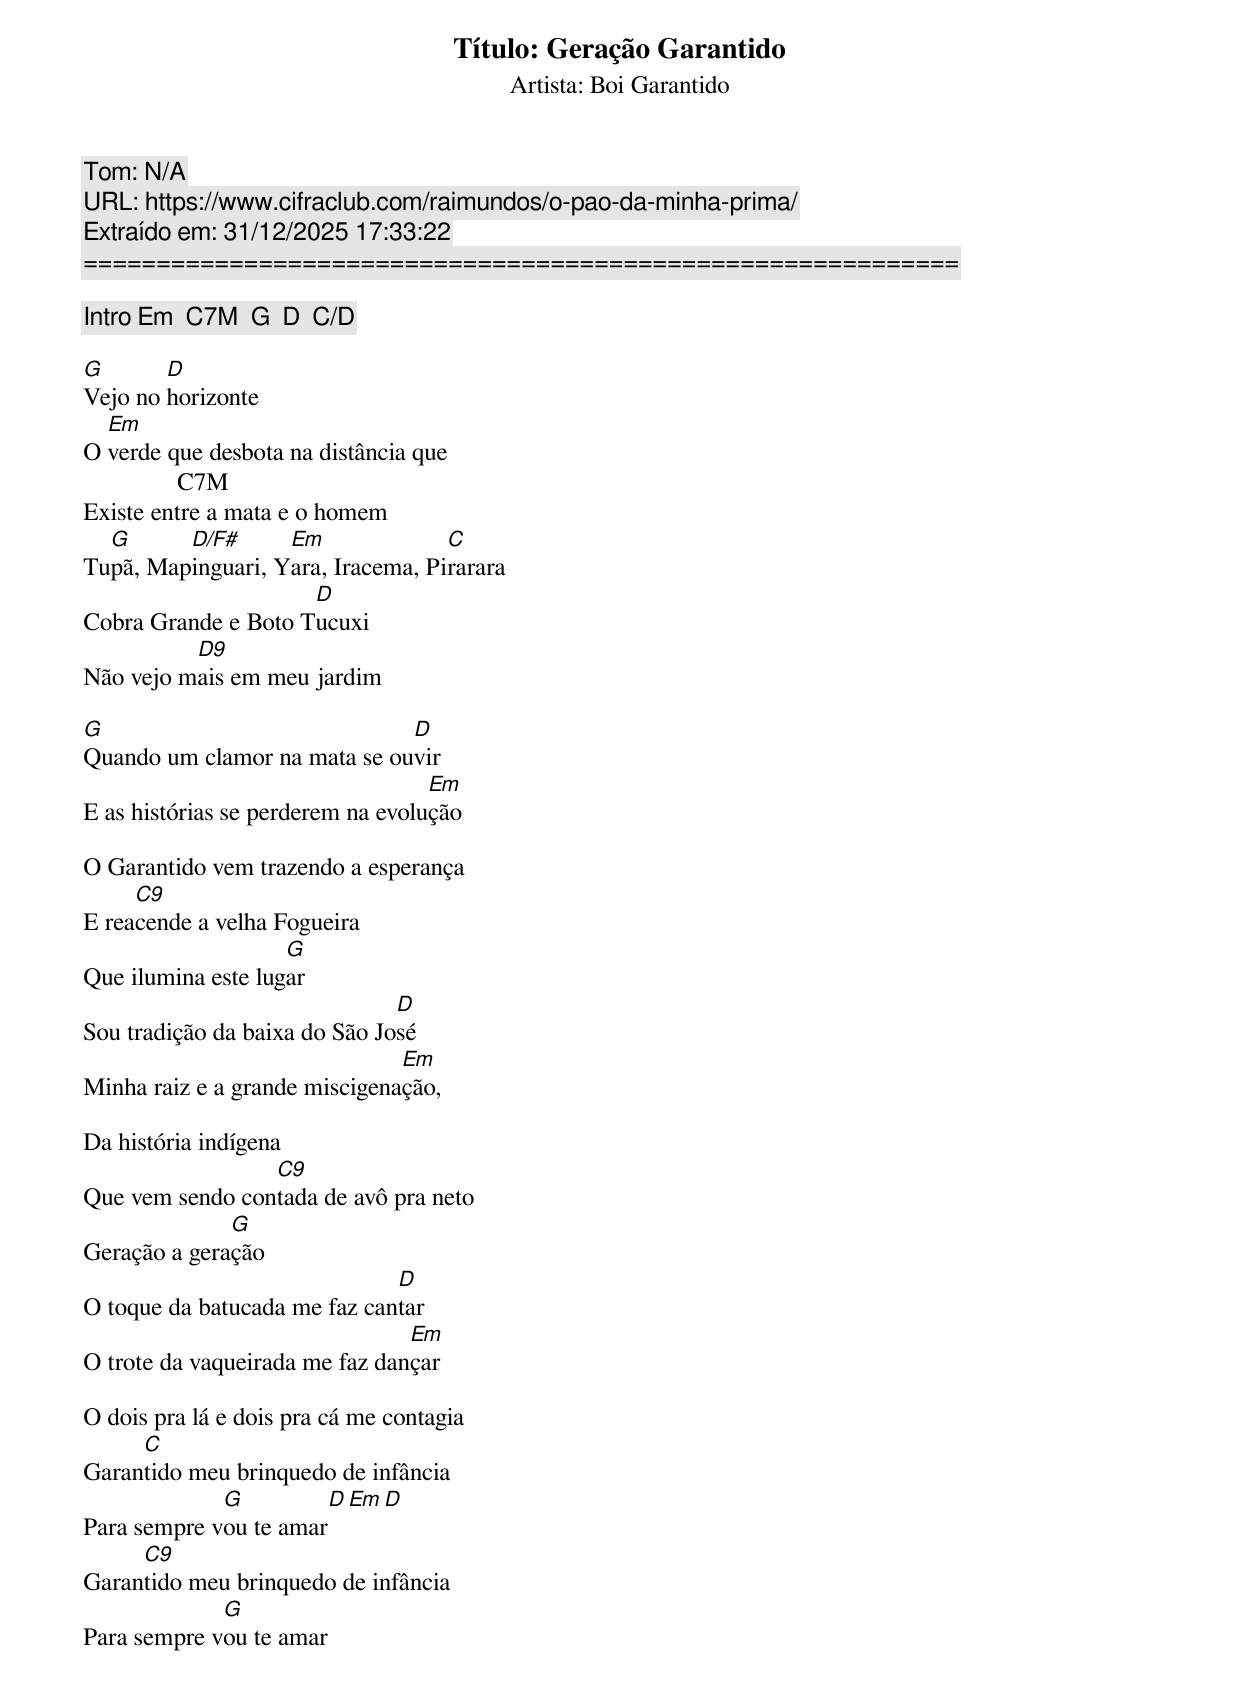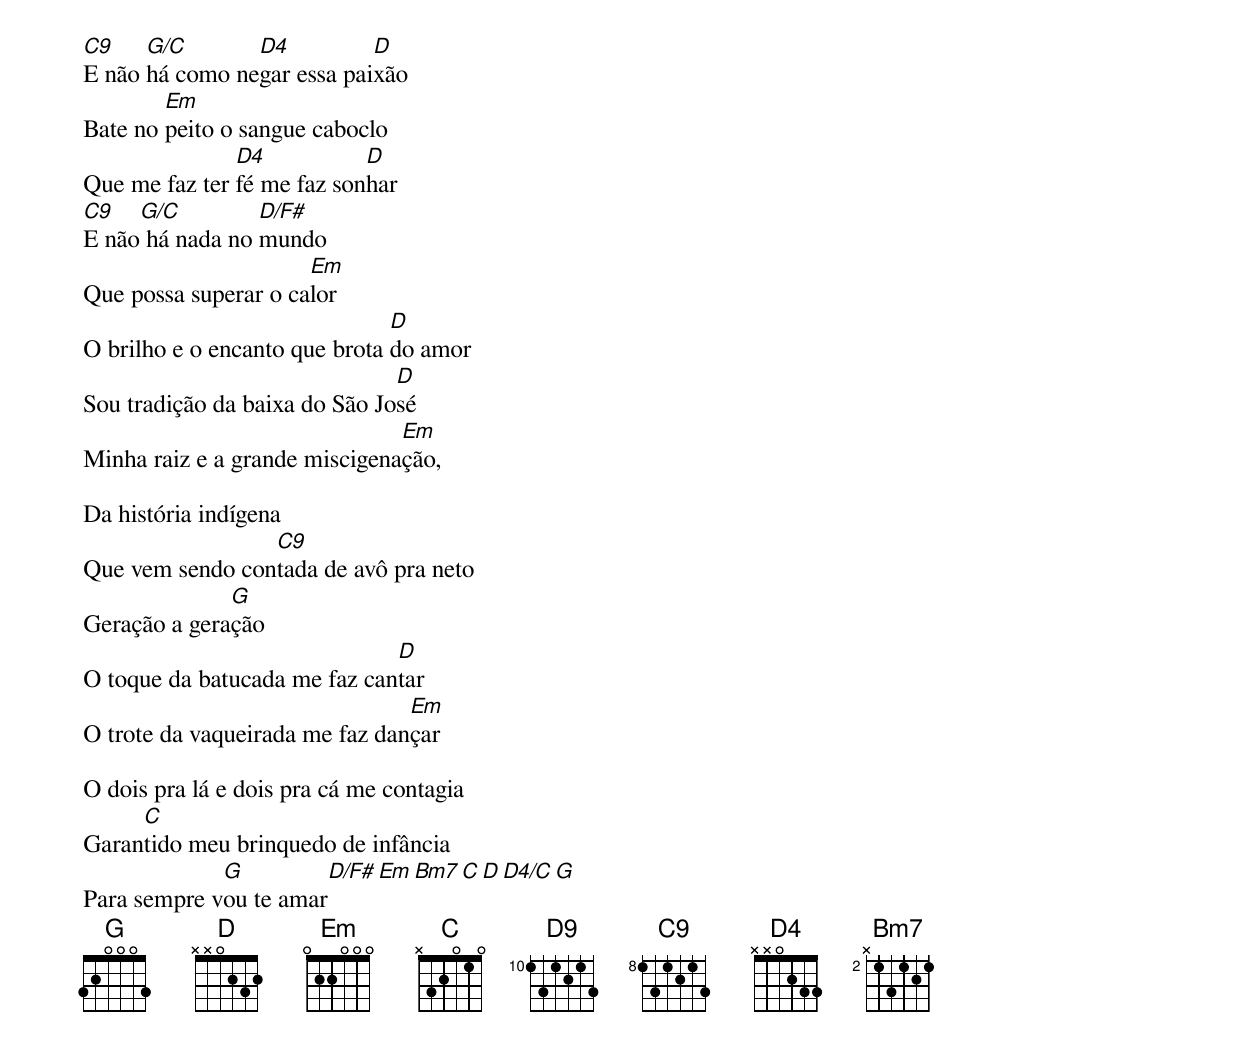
Título: Geração Garantido
Artista: Boi Garantido
Tom: N/A
URL: https://www.cifraclub.com/raimundos/o-pao-da-minha-prima/
Extraído em: 31/12/2025 17:33:22
============================================================

[Intro] Em  C7M  G  D  C/D

G       D
Vejo no horizonte
  Em
O verde que desbota na distância que
               C7M
Existe entre a mata e o homem
  G      D/F#      Em              C
Tupã, Mapinguari, Yara, Iracema, Pirarara
                     D
Cobra Grande e Boto Tucuxi
          D9
Não vejo mais em meu jardim

G                             D
Quando um clamor na mata se ouvir
                                   Em
E as histórias se perderem na evolução

O Garantido vem trazendo a esperança
     C9
E reacende a velha Fogueira
                    G
Que ilumina este lugar
                               D
Sou tradição da baixa do São José
                               Em
Minha raiz e a grande miscigenação,

Da história indígena
                 C9
Que vem sendo contada de avô pra neto
              G
Geração a geração
                              D
O toque da batucada me faz cantar
                                Em
O trote da vaqueirada me faz dançar

O dois pra lá e dois pra cá me contagia
     C
Garantido meu brinquedo de infância
             G         D  Em  D
Para sempre vou te amar
     C9
Garantido meu brinquedo de infância
             G
Para sempre vou te amar
C9    G/C       D4          D
E não há como negar essa paixão
        Em
Bate no peito o sangue caboclo
               D4           D
Que me faz ter fé me faz sonhar
C9   G/C         D/F#
E não há nada no mundo
                      Em
Que possa superar o calor
                               D
O brilho e o encanto que brota do amor
                               D
Sou tradição da baixa do São José
                               Em
Minha raiz e a grande miscigenação,

Da história indígena
                 C9
Que vem sendo contada de avô pra neto
              G
Geração a geração
                              D
O toque da batucada me faz cantar
                                Em
O trote da vaqueirada me faz dançar

O dois pra lá e dois pra cá me contagia
     C
Garantido meu brinquedo de infância
             G         D/F#  Em  Bm7  C  D  D4/C  G
Para sempre vou te amar
